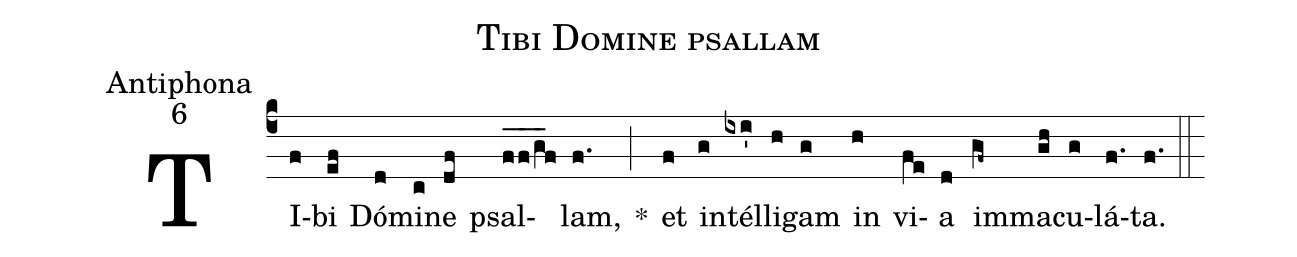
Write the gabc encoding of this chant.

name:Tibi Domine psallam;
office-part:Antiphona;
mode:6;
%%
(c4) TI(f)bi(ef) Dó(d)mi(c)ne(df) psal(f_/f_/g_f)lam,(f.) *(;) et(f) in(g)tél(ixi')li(h)gam(g) in(h) vi(fe)a(d) im(gf~)ma(gh)cu(g)lá(f.)ta.(f.) (::)
